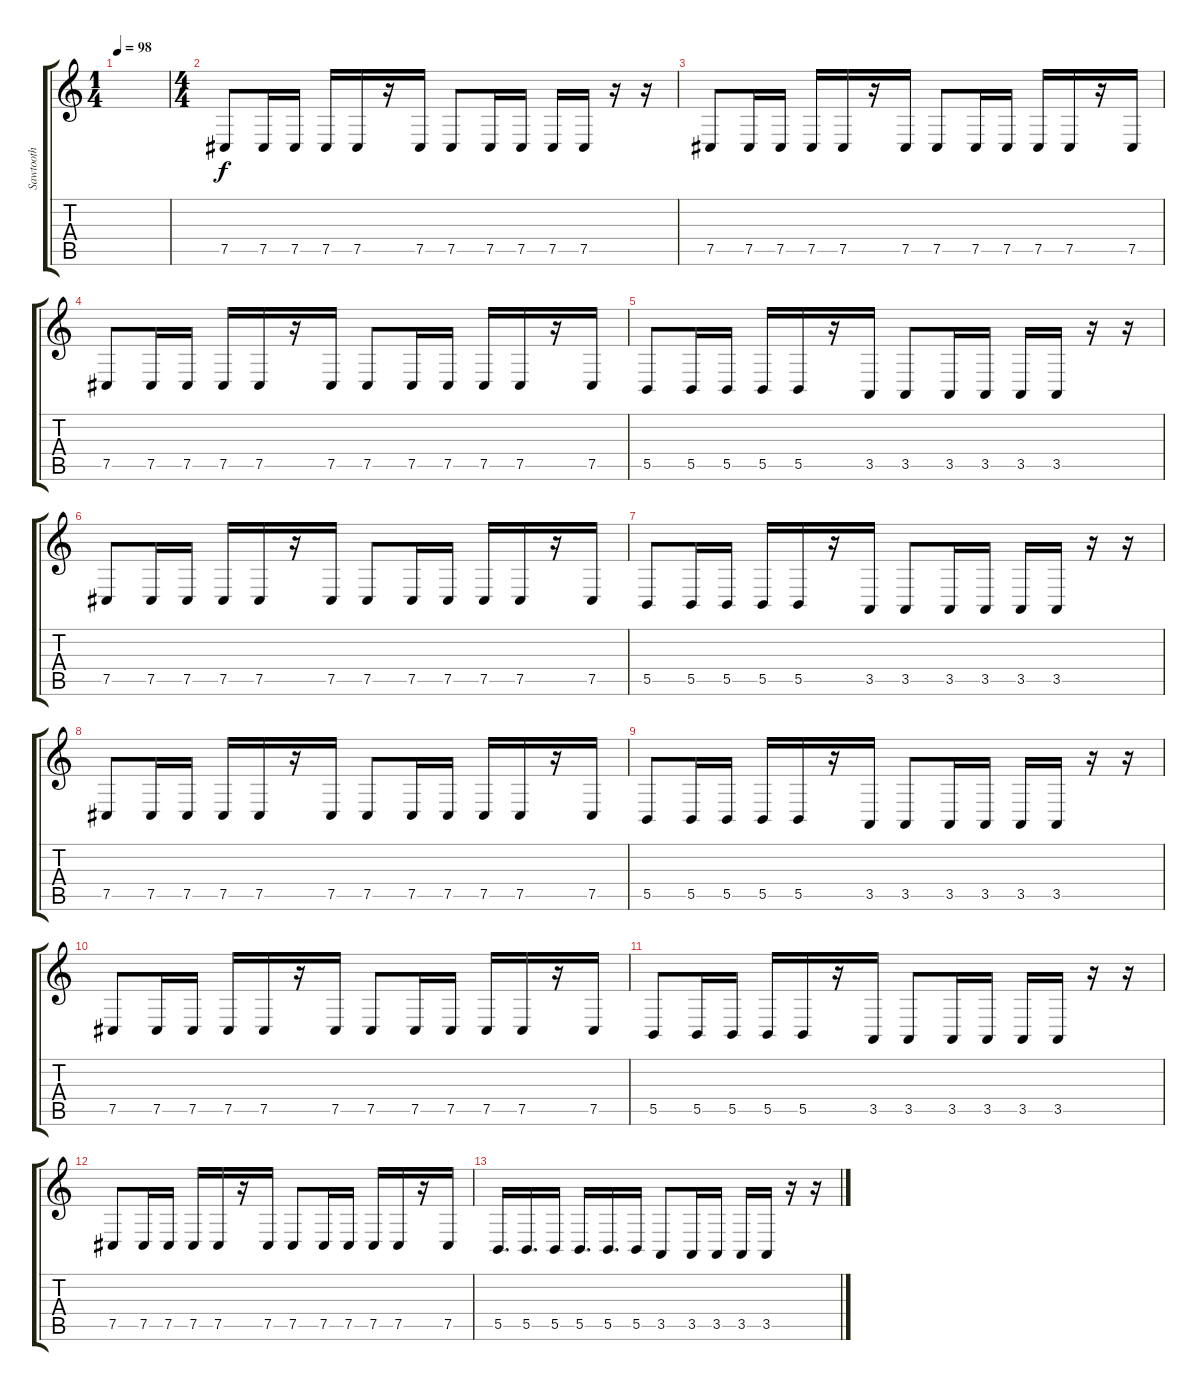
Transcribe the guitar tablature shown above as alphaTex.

\track ("Sawtooth" "Sawtooth") {instrument lead2sawtooth}
\staff {score tabs}
\tuning (Db4 Ab3 E3 B2 Gb2 B1) {hide}
\ts (1 4)
\tempo 98
\clef g2
\ks c
|
\ts (4 4)
7.5.8 7.5.16 7.5.16 7.5.16 7.5.16 r.16 7.5.16 7.5.8 7.5.16 7.5.16 7.5.16 7.5.16 r.16 r.16 |
7.5.8 7.5.16 7.5.16 7.5.16 7.5.16 r.16 7.5.16 7.5.8 7.5.16 7.5.16 7.5.16 7.5.16 r.16 7.5.16 |
7.5.8 7.5.16 7.5.16 7.5.16 7.5.16 r.16 7.5.16 7.5.8 7.5.16 7.5.16 7.5.16 7.5.16 r.16 7.5.16 |
5.5.8 5.5.16 5.5.16 5.5.16 5.5.16 r.16 3.5.16 3.5.8 3.5.16 3.5.16 3.5.16 3.5.16 r.16 r.16 |
7.5.8 7.5.16 7.5.16 7.5.16 7.5.16 r.16 7.5.16 7.5.8 7.5.16 7.5.16 7.5.16 7.5.16 r.16 7.5.16 |
5.5.8 5.5.16 5.5.16 5.5.16 5.5.16 r.16 3.5.16 3.5.8 3.5.16 3.5.16 3.5.16 3.5.16 r.16 r.16 |
7.5.8 7.5.16 7.5.16 7.5.16 7.5.16 r.16 7.5.16 7.5.8 7.5.16 7.5.16 7.5.16 7.5.16 r.16 7.5.16 |
5.5.8 5.5.16 5.5.16 5.5.16 5.5.16 r.16 3.5.16 3.5.8 3.5.16 3.5.16 3.5.16 3.5.16 r.16 r.16 |
7.5.8 7.5.16 7.5.16 7.5.16 7.5.16 r.16 7.5.16 7.5.8 7.5.16 7.5.16 7.5.16 7.5.16 r.16 7.5.16 |
5.5.8 5.5.16 5.5.16 5.5.16 5.5.16 r.16 3.5.16 3.5.8 3.5.16 3.5.16 3.5.16 3.5.16 r.16 r.16 |
7.5.8 7.5.16 7.5.16 7.5.16 7.5.16 r.16 7.5.16 7.5.8 7.5.16 7.5.16 7.5.16 7.5.16 r.16 7.5.16 |
5.5.16{d} 5.5.16{d} 5.5.16 5.5.16{d} 5.5.16{d} 5.5.16 3.5.8 3.5.16 3.5.16 3.5.16 3.5.16 r.16 r.16
